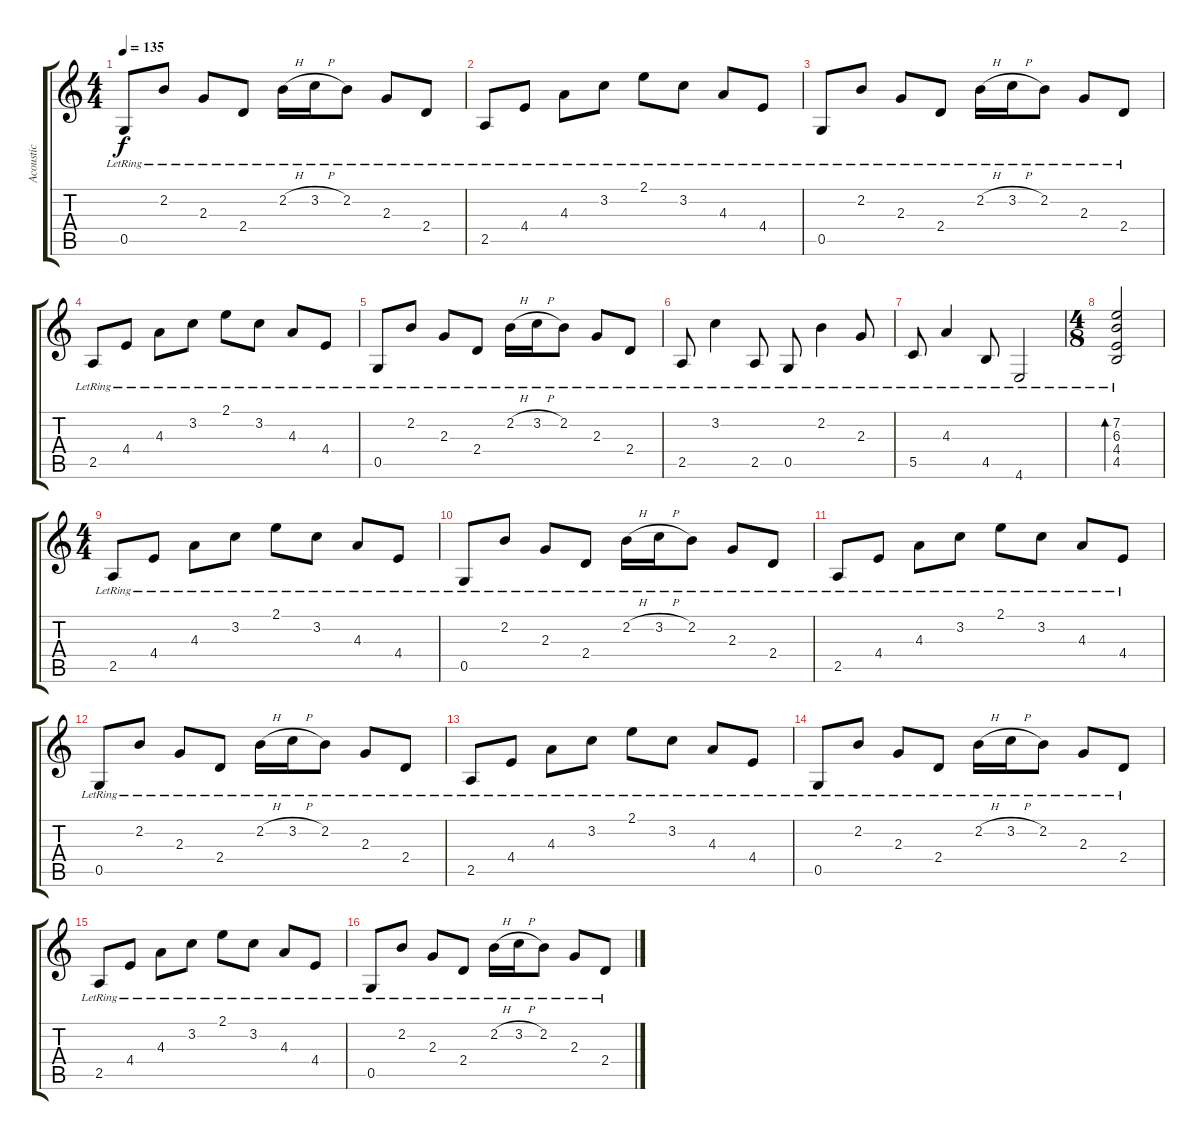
\track ("Acoustic" "Acoustic") {instrument acousticguitarsteel}
\staff {score tabs}
\tuning (D4 A3 F3 C3 G2 C2) {hide}
\ts (4 4)
\tempo 135
\clef g2
\ks c
0.5{lr}.8{dy f} 2.2{lr}.8 2.3{lr}.8 2.4{lr}.8 2.2{h lr}.16 3.2{h lr}.16 2.2{lr}.8 2.3{lr}.8 2.4{lr}.8 |
2.5{lr}.8 4.4{lr}.8 4.3{lr}.8 3.2{lr}.8 2.1{lr}.8 3.2{lr}.8 4.3{lr}.8 4.4{lr}.8 |
0.5{lr}.8 2.2{lr}.8 2.3{lr}.8 2.4{lr}.8 2.2{h lr}.16 3.2{h lr}.16 2.2{lr}.8 2.3{lr}.8 2.4{lr}.8 |
2.5{lr}.8 4.4{lr}.8 4.3{lr}.8 3.2{lr}.8 2.1{lr}.8 3.2{lr}.8 4.3{lr}.8 4.4{lr}.8 |
0.5{lr}.8 2.2{lr}.8 2.3{lr}.8 2.4{lr}.8 2.2{h lr}.16 3.2{h lr}.16 2.2{lr}.8 2.3{lr}.8 2.4{lr}.8 |
2.5{lr}.8 3.2{lr}.4 2.5{lr}.8 0.5{lr}.8 2.2{lr}.4 2.3{lr}.8 |
5.5{lr}.8 4.3{lr}.4 4.5{lr}.8 4.6{lr}.2 |
\ts (4 8)
(7.2{lr} 6.3{lr} 4.4{lr} 4.5).2{bd 60} |
\ts (4 4)
2.5{lr}.8 4.4{lr}.8 4.3{lr}.8 3.2{lr}.8 2.1{lr}.8 3.2{lr}.8 4.3{lr}.8 4.4{lr}.8 |
0.5{lr}.8 2.2{lr}.8 2.3{lr}.8 2.4{lr}.8 2.2{h lr}.16 3.2{h lr}.16 2.2{lr}.8 2.3{lr}.8 2.4{lr}.8 |
2.5{lr}.8 4.4{lr}.8 4.3{lr}.8 3.2{lr}.8 2.1{lr}.8 3.2{lr}.8 4.3{lr}.8 4.4{lr}.8 |
0.5{lr}.8 2.2{lr}.8 2.3{lr}.8 2.4{lr}.8 2.2{h lr}.16 3.2{h lr}.16 2.2{lr}.8 2.3{lr}.8 2.4{lr}.8 |
2.5{lr}.8 4.4{lr}.8 4.3{lr}.8 3.2{lr}.8 2.1{lr}.8 3.2{lr}.8 4.3{lr}.8 4.4{lr}.8 |
0.5{lr}.8 2.2{lr}.8 2.3{lr}.8 2.4{lr}.8 2.2{h lr}.16 3.2{h lr}.16 2.2{lr}.8 2.3{lr}.8 2.4{lr}.8 |
2.5{lr}.8 4.4{lr}.8 4.3{lr}.8 3.2{lr}.8 2.1{lr}.8 3.2{lr}.8 4.3{lr}.8 4.4{lr}.8 |
0.5{lr}.8 2.2{lr}.8 2.3{lr}.8 2.4{lr}.8 2.2{h lr}.16 3.2{h lr}.16 2.2{lr}.8 2.3{lr}.8 2.4{lr}.8
